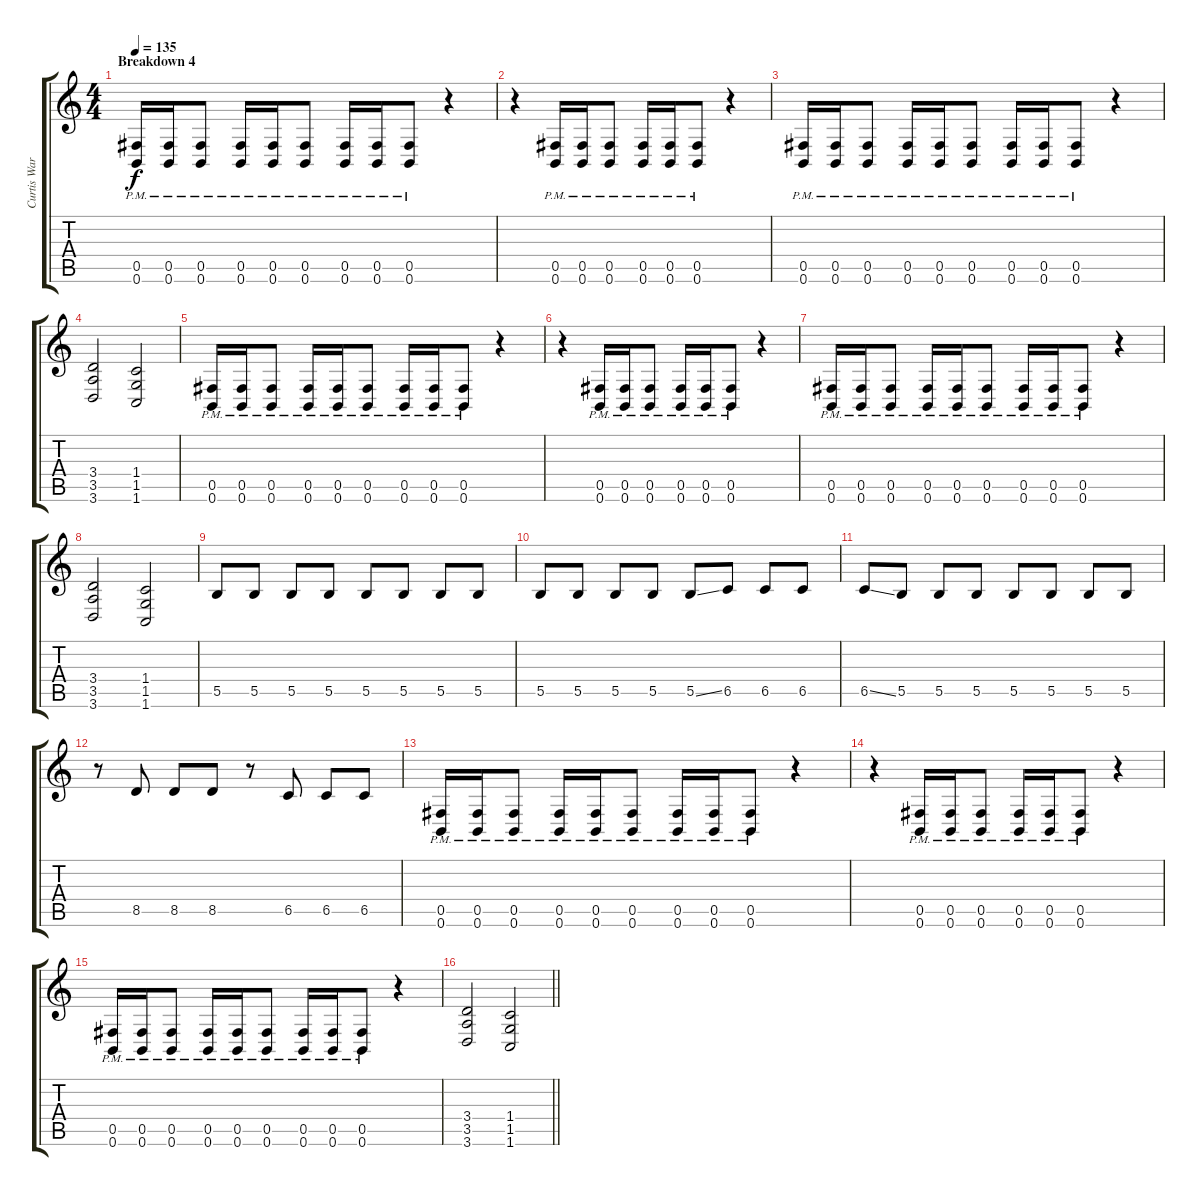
\track ("Curtis Ward" "Curtis War") {instrument distortionguitar}
\staff {score tabs}
\tuning (Db4 Ab3 E3 B2 Gb2 B1) {hide}
\ts (4 4)
\section ("" "Breakdown 4")
\tempo 135
\clef g2
\ks c
(0.5 0.6{pm}).16{dy f} (0.5 0.6{pm}).16 (0.5 0.6{pm}).8 (0.5 0.6{pm}).16 (0.5 0.6{pm}).16 (0.5 0.6{pm}).8 (0.5 0.6{pm}).16 (0.5 0.6{pm}).16 (0.5 0.6{pm}).8 r.4 |
r.4 (0.5 0.6{pm}).16 (0.5 0.6{pm}).16 (0.5 0.6{pm}).8 (0.5 0.6{pm}).16 (0.5 0.6{pm}).16 (0.5 0.6{pm}).8 r.4 |
(0.5 0.6{pm}).16 (0.5 0.6{pm}).16 (0.5 0.6{pm}).8 (0.5 0.6{pm}).16 (0.5 0.6{pm}).16 (0.5 0.6{pm}).8 (0.5 0.6{pm}).16 (0.5 0.6{pm}).16 (0.5 0.6{pm}).8 r.4 |
(3.4 3.5 3.6).2 (1.4 1.5 1.6).2 |
(0.5 0.6{pm}).16 (0.5 0.6{pm}).16 (0.5 0.6{pm}).8 (0.5 0.6{pm}).16 (0.5 0.6{pm}).16 (0.5 0.6{pm}).8 (0.5 0.6{pm}).16 (0.5 0.6{pm}).16 (0.5 0.6{pm}).8 r.4 |
r.4 (0.5 0.6{pm}).16 (0.5 0.6{pm}).16 (0.5 0.6{pm}).8 (0.5 0.6{pm}).16 (0.5 0.6{pm}).16 (0.5 0.6{pm}).8 r.4 |
(0.5 0.6{pm}).16 (0.5 0.6{pm}).16 (0.5 0.6{pm}).8 (0.5 0.6{pm}).16 (0.5 0.6{pm}).16 (0.5 0.6{pm}).8 (0.5 0.6{pm}).16 (0.5 0.6{pm}).16 (0.5 0.6{pm}).8 r.4 |
(3.4 3.5 3.6).2 (1.4 1.5 1.6).2 |
5.5.8 5.5.8 5.5.8 5.5.8 5.5.8 5.5.8 5.5.8 5.5.8 |
5.5.8 5.5.8 5.5.8 5.5.8 5.5{ss}.8 6.5.8 6.5.8 6.5.8 |
6.5{ss}.8 5.5.8 5.5.8 5.5.8 5.5.8 5.5.8 5.5.8 5.5.8 |
r.8 8.5.8 8.5.8 8.5.8 r.8 6.5.8 6.5.8 6.5.8 |
(0.5 0.6{pm}).16 (0.5 0.6{pm}).16 (0.5 0.6{pm}).8 (0.5 0.6{pm}).16 (0.5 0.6{pm}).16 (0.5 0.6{pm}).8 (0.5 0.6{pm}).16 (0.5 0.6{pm}).16 (0.5 0.6{pm}).8 r.4 |
r.4 (0.5 0.6{pm}).16 (0.5 0.6{pm}).16 (0.5 0.6{pm}).8 (0.5 0.6{pm}).16 (0.5 0.6{pm}).16 (0.5 0.6{pm}).8 r.4 |
(0.5 0.6{pm}).16 (0.5 0.6{pm}).16 (0.5 0.6{pm}).8 (0.5 0.6{pm}).16 (0.5 0.6{pm}).16 (0.5 0.6{pm}).8 (0.5 0.6{pm}).16 (0.5 0.6{pm}).16 (0.5 0.6{pm}).8 r.4 |
\barLineRight lightlight
(3.4 3.5 3.6).2 (1.4 1.5 1.6).2
